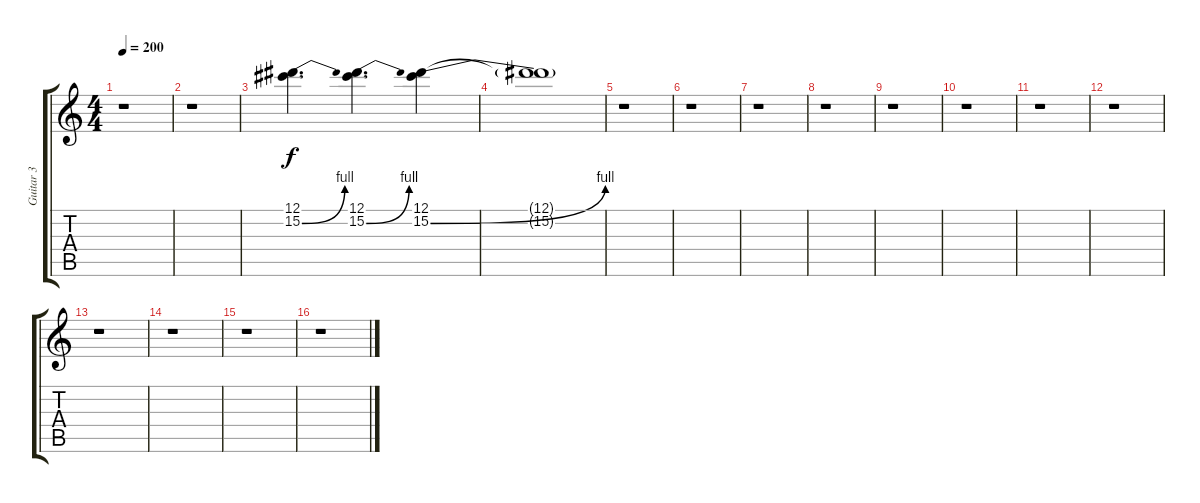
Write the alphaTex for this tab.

\track ("Guitar 3" "Guitar 3") {instrument distortionguitar}
\staff {score tabs}
\tuning (Eb4 Bb3 Gb3 Db3 Ab2 Db2) {hide}
\ts (4 4)
\tempo 200
\clef g2
\ks c
r.1{dy f} |
r.1 |
(12.1 15.2{be (bend 0 0 60 4)}).4{d} (12.1 15.2{be (bend 0 0 60 4)}).4{d} (12.1 15.2{be (bend 0 0 60 4)}).4 |
(12.1{t} 15.2{t}).1 |
r.1 |
r.1 |
r.1 |
r.1 |
r.1 |
r.1 |
r.1 |
r.1 |
r.1 |
r.1 |
r.1 |
r.1
